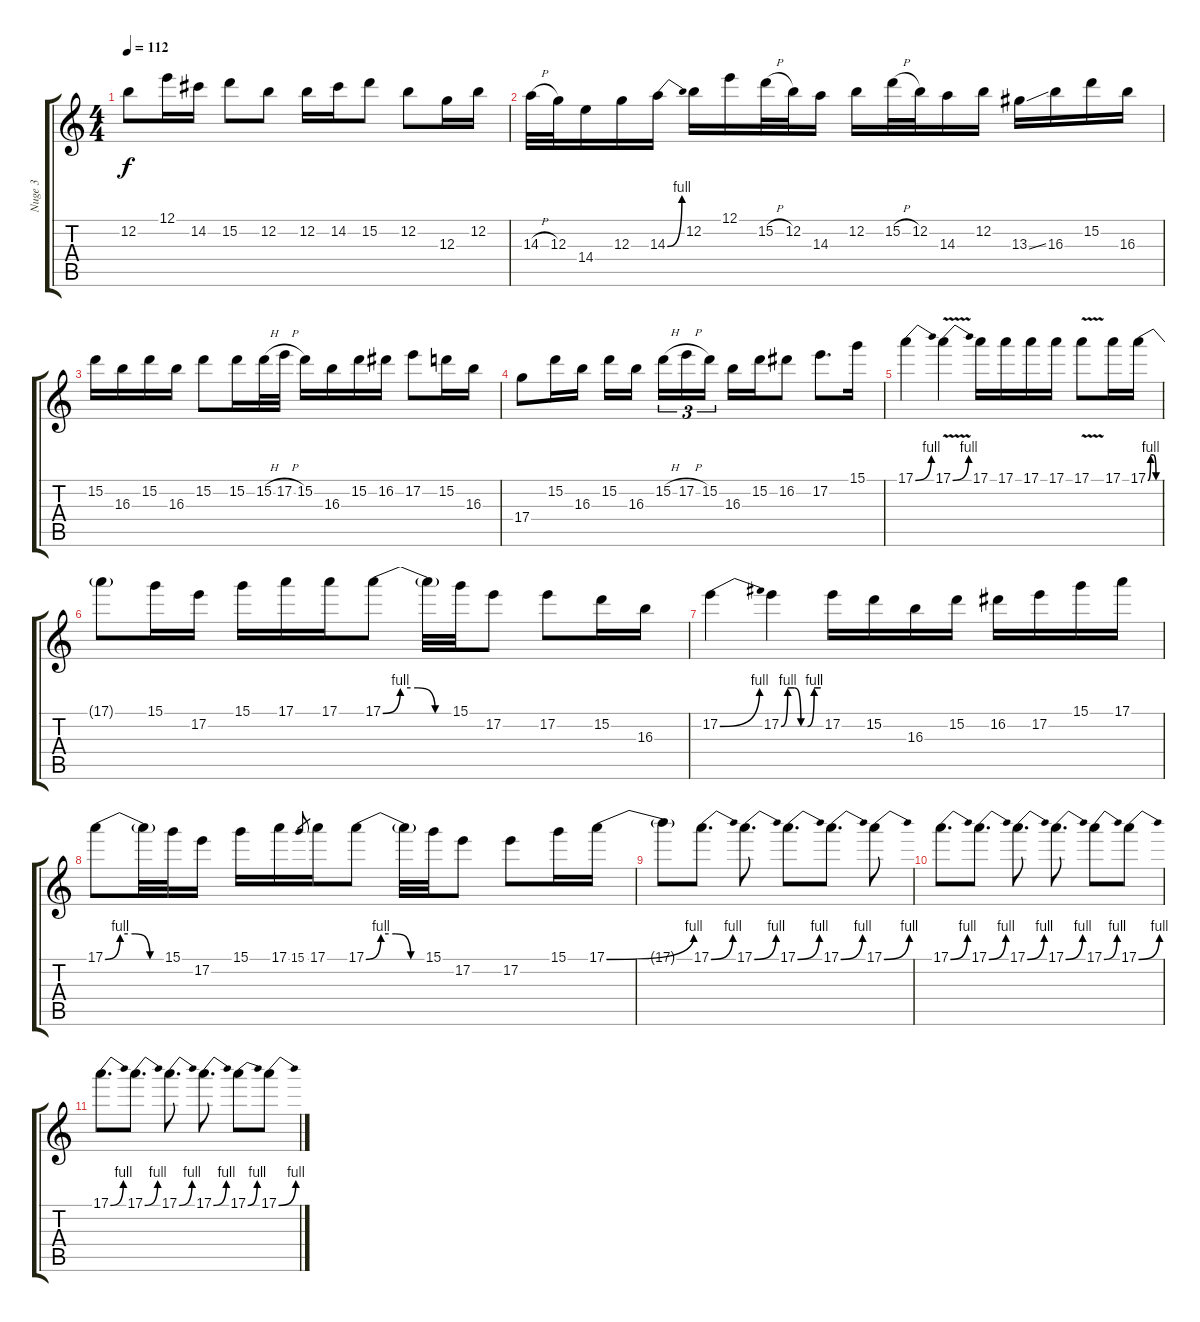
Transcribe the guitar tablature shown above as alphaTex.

\track ("Nuge 3" "Nuge 3") {instrument overdrivenguitar}
\staff {score tabs}
\tuning (E4 B3 G3 D3 A2 E2) {hide}
\ts (4 4)
\tempo 112
\clef g2
\ks c
12.2.8{dy f} 12.1.16 14.2.16 15.2.8 12.2.8 12.2.16 14.2.16 15.2.8 12.2.8 12.3.16 12.2.16 |
14.3{h}.32 12.3.32 14.4.16 12.3.16 14.3{be (bend 0 0 60 4)}.16 12.2.16 12.1.16 15.2{h}.32 12.2.32 14.3.16 12.2.16 15.2{h}.32 12.2.32 14.3.16 12.2.16 13.3{ss}.16 16.3.16 15.2.16 16.3.16 |
15.2.16 16.3.16 15.2.16 16.3.16 15.2.8 15.2.16 15.2{h}.32 17.2{h}.32 15.2.16 16.3.16 15.2.16 16.2.16 17.2.8 15.2.16 16.3.16 |
17.4.8 15.2.16 16.3.16 15.2.16 16.3.16 15.2{h}.16{tu (3 2)} 17.2{h}.16{tu (3 2)} 15.2.16{tu (3 2)} 16.3.16 15.2.16 16.2.8 17.2.8{d} 15.1.16 |
17.1{be (bend 0 0 60 4)}.4 17.1{be (bend 0 0 60 4) v}.4 17.1.16 17.1.16 17.1.16 17.1.16 17.1{v}.8 17.1.16 17.1{be (custom 0 0 15 4 30 4 45 0 60 0)}.16 |
17.1{t}.8 15.1.16 17.2.16 15.1.16 17.1.16 17.1.16 17.1{be (custom 0 0 15 4 30 4 45 0 60 0)}.8 17.1{t}.32 15.1.32 17.2.8 17.2.8 15.2.16 16.3.16 |
17.2{be (bend 0 0 60 4)}.4 17.2{be (custom 0 0 10 4 20 4 30 0 40 0 50 4 60 4)}.4 17.2.16 15.2.16 16.3.16 15.2.16 16.2.16 17.2.16 15.1.16 17.1.16 |
17.1{be (custom 0 0 15 4 30 4 45 0 60 0)}.8 17.1{t}.32 15.1.32 17.2.16 15.1.16 17.1.16 15.1.8{gr} 17.1.16 17.1{be (custom 0 0 15 4 30 4 45 0 60 0)}.8 17.1{t}.32 15.1.32 17.2.8 17.2.8 15.1.16 17.1{be (bend 0 0 60 4)}.16 |
17.1{t}.8 17.1{be (bend 0 0 60 4)}.8{d} 17.1{be (bend 0 0 60 4)}.8{d} 17.1{be (bend 0 0 60 4)}.8{d} 17.1{be (bend 0 0 60 4)}.8{d} 17.1{be (bend 0 0 60 4)}.8 |
17.1{be (bend 0 0 60 4)}.8{d} 17.1{be (bend 0 0 60 4)}.8{d} 17.1{be (bend 0 0 60 4)}.8{d} 17.1{be (bend 0 0 60 4)}.8{d} 17.1{be (bend 0 0 60 4)}.8 17.1{be (bend 0 0 60 4)}.8 |
17.1{be (bend 0 0 60 4)}.8{d} 17.1{be (bend 0 0 60 4)}.8{d} 17.1{be (bend 0 0 60 4)}.8{d} 17.1{be (bend 0 0 60 4)}.8{d} 17.1{be (bend 0 0 60 4)}.8 17.1{be (bend 0 0 60 4)}.8
